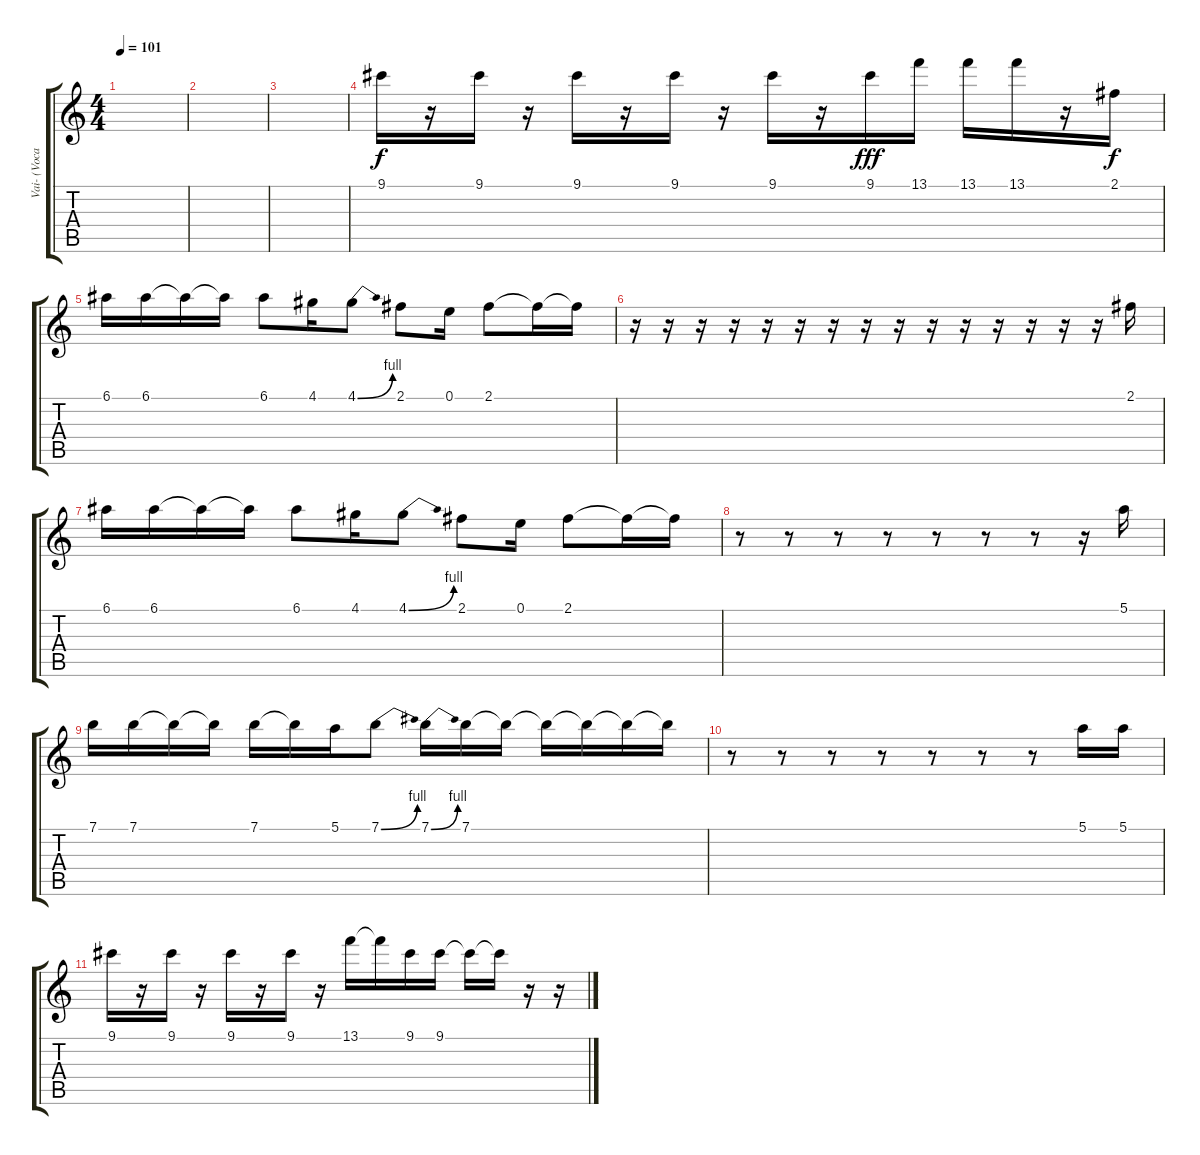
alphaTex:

\track ("Vai- (Vocal)" "Vai- (Voca") {instrument distortionguitar}
\staff {score tabs}
\tuning (E4 B3 G3 D3 A2 E2) {hide}
\ts (4 4)
\tempo 101
\clef g2
\ks c
|
|
|
9.1.16 r.16 9.1.16 r.16 9.1.16 r.16 9.1.16 r.16 9.1.16 r.16 9.1.16{dy fff} 13.1.16 13.1.16 13.1.16 r.16 2.1.16{dy f} |
6.1.16 6.1.16 6.1{t}.16 6.1{t}.16 6.1.8 4.1.16 4.1{be (bend 0 0 60 4)}.8 2.1.8 0.1.16 2.1.8 2.1{t}.16 2.1{t}.16 |
r.16 r.16 r.16 r.16 r.16 r.16 r.16 r.16 r.16 r.16 r.16 r.16 r.16 r.16 r.16 2.1.16 |
6.1.16 6.1.16 6.1{t}.16 6.1{t}.16 6.1.8 4.1.16 4.1{be (bend 0 0 60 4)}.8 2.1.8 0.1.16 2.1.8 2.1{t}.16 2.1{t}.16 |
r.8 r.8 r.8 r.8 r.8 r.8 r.8 r.16 5.1.16 |
7.1.16 7.1.16 7.1{t}.16 7.1{t}.16 7.1.16 7.1{t}.16 5.1.16 7.1{be (bend 0 0 60 4)}.8 7.1{be (bend 0 0 60 4)}.16 7.1.16 7.1{t}.16 7.1{t}.16 7.1{t}.16 7.1{t}.16 7.1{t}.16 |
r.8 r.8 r.8 r.8 r.8 r.8 r.8 5.1.16 5.1.16 |
9.1.16 r.16 9.1.16 r.16 9.1.16 r.16 9.1.16 r.16 13.1.16 13.1{t}.16 9.1.16 9.1.16 9.1{t}.16 9.1{t}.16 r.16 r.16
